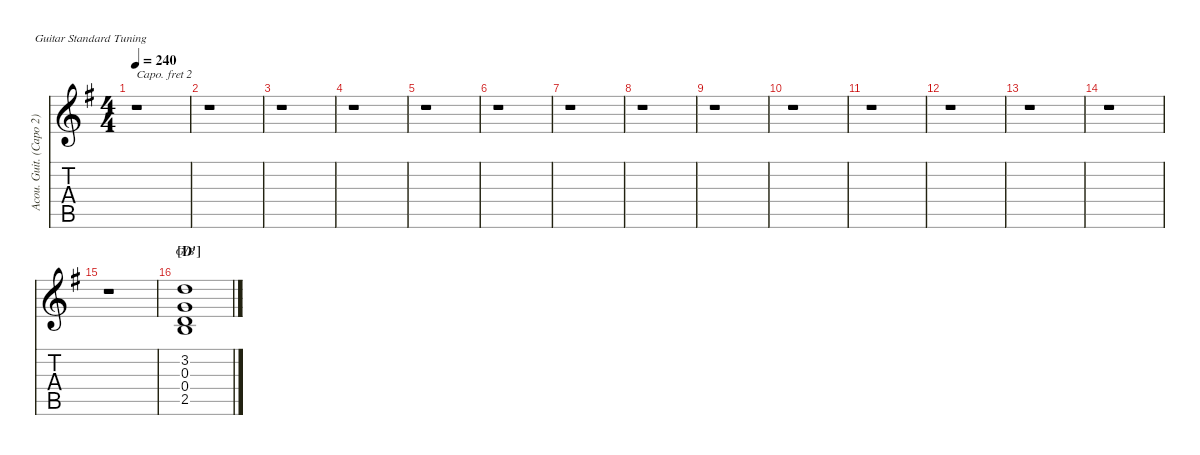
\defaultSystemsLayout 4
\hideDynamics
\bracketExtendMode nobrackets
\otherSystemsTrackNameOrientation horizontal
\track ("Acou. Guit. (Capo 2)" "Acou. Guit. (Capo 2)") {defaultSystemsLayout 4 instrument acousticguitarsteel}
\staff {score tabs}
\capo 2
\tuning (E4 B3 G3 D3 A2 E2)
\displaytranspose 10
\chord ("G/B" x 3 0 0 2 x) {showdiagram false showfingering false}
\ts (4 4)
\tempo 240
\clef g2
\scale
0.949421
\ks g
r.1{dy f beam Down} |
\scale
0.949421 r.1{beam Down} |
\scale
0.949421 r.1{beam Down} |
\scale
0.949421 r.1{beam Down} |
\scale
0.949421 r.1{beam Down} |
\scale
0.949421 r.1{beam Down} |
\scale
0.949421 r.1{beam Down} |
\scale
0.949421 r.1{beam Down} |
\scale
0.949421 r.1{beam Down} |
\scale
0.949421 r.1{beam Down} |
\scale
0.949421 r.1{beam Down} |
\scale
0.949421 r.1{beam Down} |
\scale
0.949421 r.1{beam Down} |
\scale
0.949421 r.1{beam Down} |
\scale
0.949421 r.1{beam Down} |
\section ("D'" "")
\scale
1.07953 (0.4{acc forcenatural} 0.3{acc forcenatural} 3.2{acc forcenatural} 2.5{acc forcenatural}).1{ch "G/B" beam Up}
